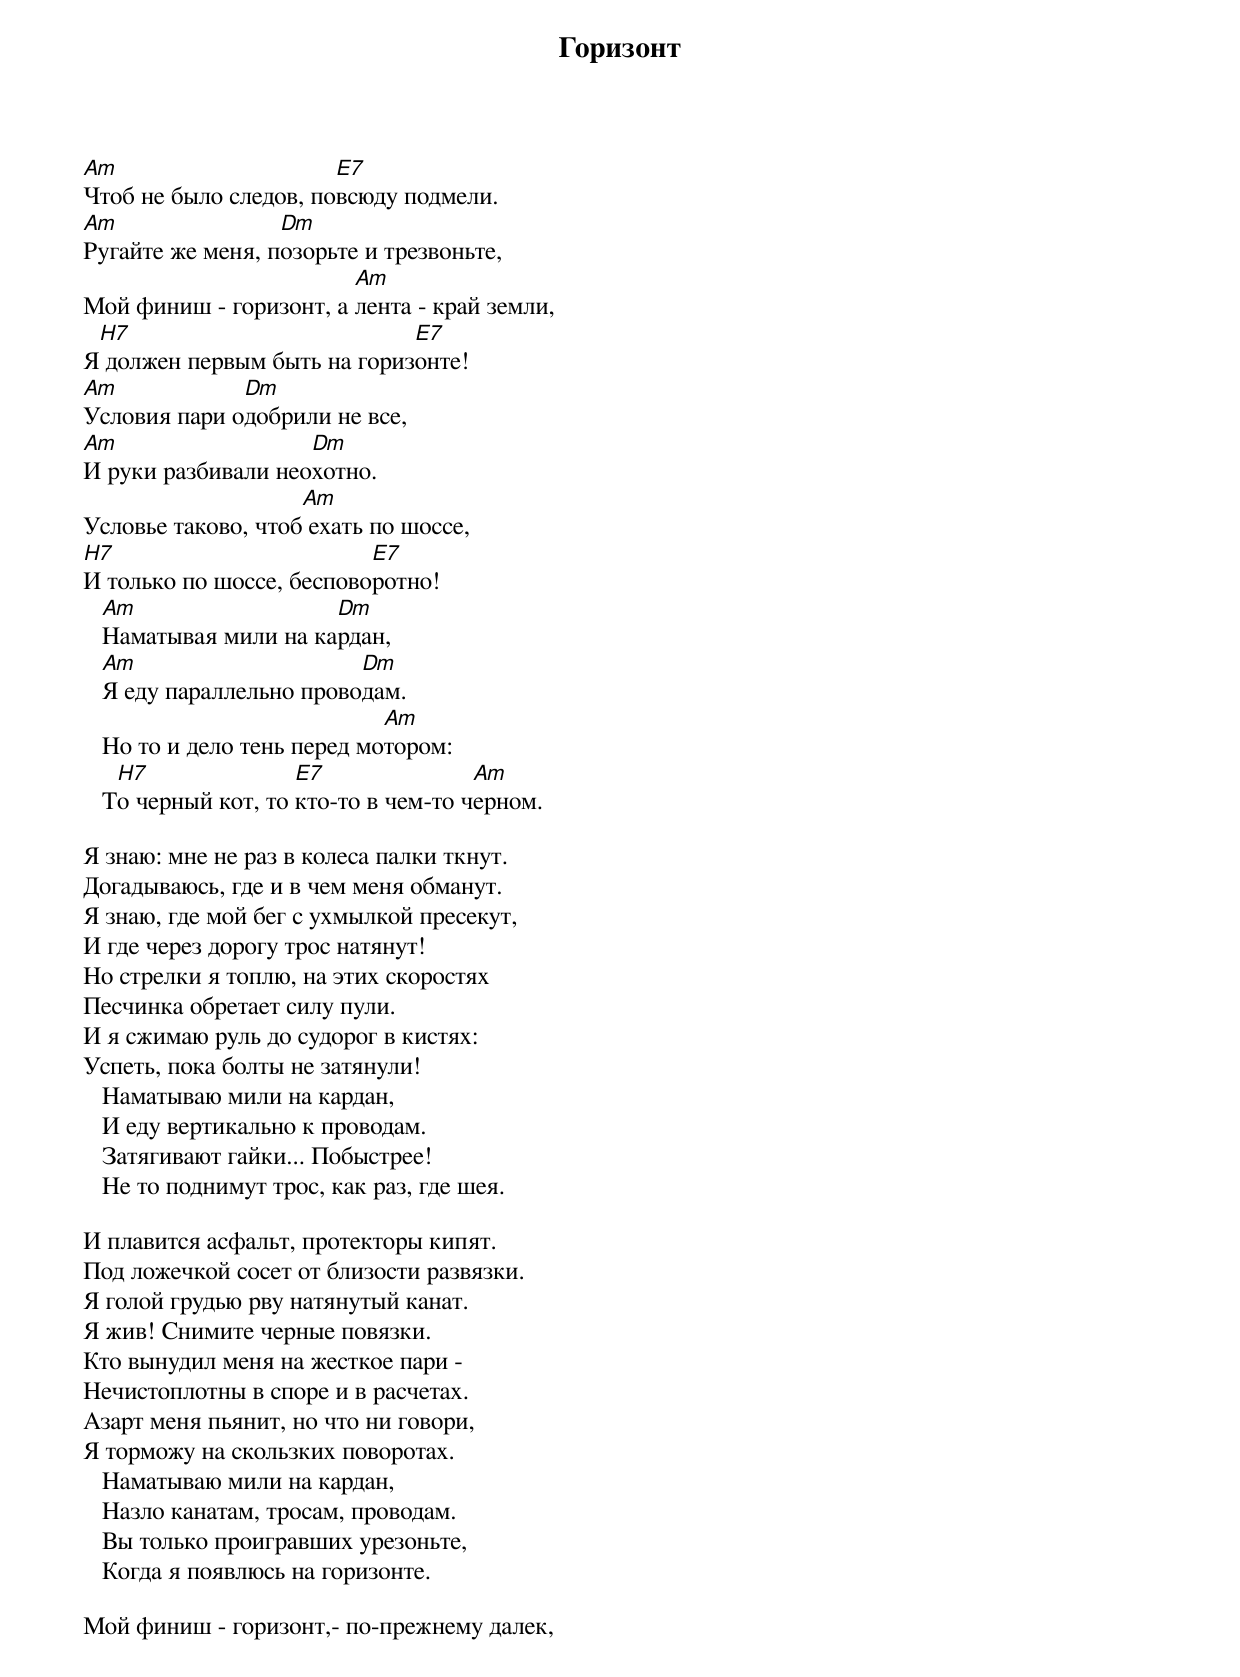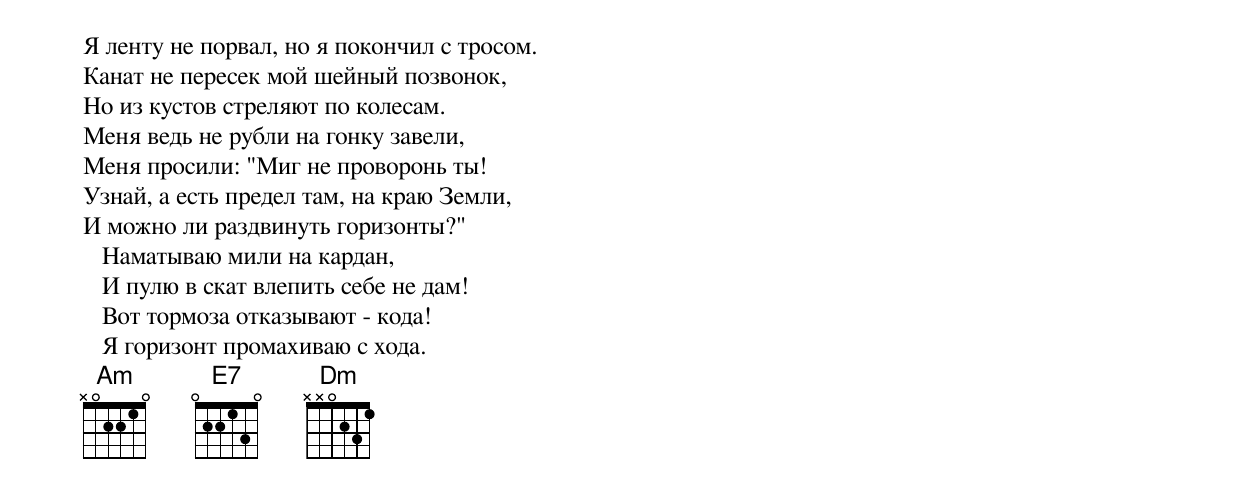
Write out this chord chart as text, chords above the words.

 Горизонт

Am                     E7
Чтоб не было следов, повсюду подмели.
Am                Dm
Ругайте же меня, позорьте и трезвоньте,
                        Am
Мой финиш - горизонт, а лента - край земли,
 H7                          E7
Я должен первым быть на горизонте!
Am            Dm
Условия пари одобрили не все,
Am                  Dm
И руки разбивали неохотно.
                    Am
Условье таково, чтоб ехать по шоссе,
H7                        E7
И только по шоссе, бесповоротно!
   Am                  Dm
   Hаматывая мили на кардан,
   Am                     Dm
   Я еду параллельно проводам.
                             Am
   Hо то и дело тень перед мотором:
    H7               E7               Am
   То черный кот, то кто-то в чем-то черном.

Я знаю: мне не раз в колеса палки ткнут.
Догадываюсь, где и в чем меня обманут.
Я знаю, где мой бег с ухмылкой пресекут,
И где через дорогу трос натянут!
Hо стрелки я топлю, на этих скоростях
Песчинка обретает силу пули.
И я сжимаю руль до судорог в кистях:
Успеть, пока болты не затянули!
   Hаматываю мили на кардан,
   И еду вертикально к проводам.
   Затягивают гайки... Побыстрее!
   Hе то поднимут трос, как раз, где шея.

И плавится асфальт, протекторы кипят.
Под ложечкой сосет от близости развязки.
Я голой грудью рву натянутый канат.
Я жив! Снимите черные повязки.
Кто вынудил меня на жесткое пари -
Hечистоплотны в споре и в расчетах.
Азарт меня пьянит, но что ни говори,
Я торможу на скользких поворотах.
   Hаматываю мили на кардан,
   Hазло канатам, тросам, проводам.
   Вы только проигравших урезоньте,
   Когда я появлюсь на горизонте.

Мой финиш - горизонт,- по-прежнему далек,
Я ленту не порвал, но я покончил с тросом.
Канат не пересек мой шейный позвонок,
Hо из кустов стреляют по колесам.
Меня ведь не рубли на гонку завели,
Меня просили: "Миг не проворонь ты!
Узнай, а есть предел там, на краю Земли,
И можно ли раздвинуть горизонты?"
   Hаматываю мили на кардан,
   И пулю в скат влепить себе не дам!
   Вот тормоза отказывают - кода!
   Я горизонт промахиваю с хода.
